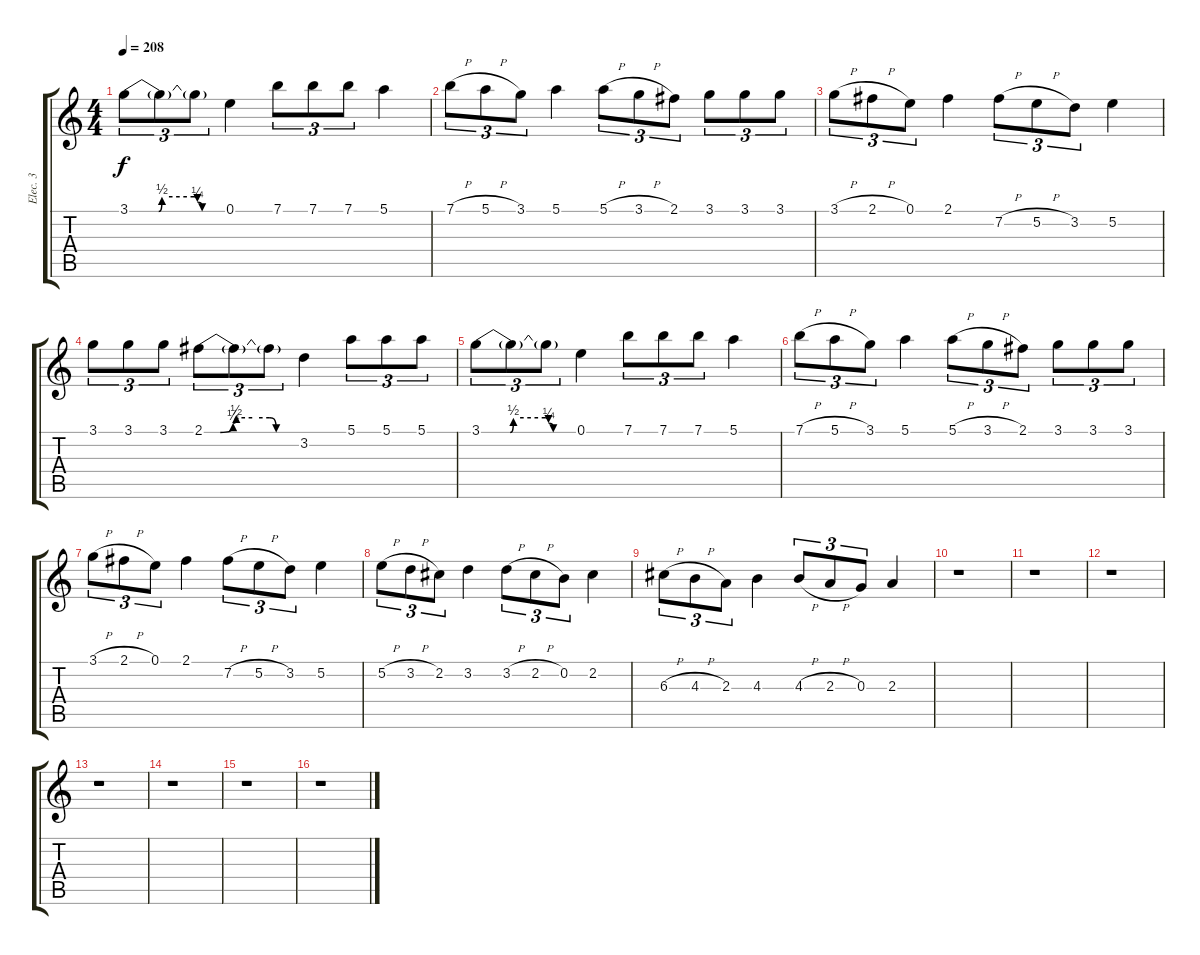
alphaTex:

\track ("Elec. 3" "Elec. 3") {instrument electricguitarclean}
\staff {score tabs}
\tuning (E4 B3 G3 D3 A2 E2) {hide}
\ts (4 4)
\tempo 208
\clef g2
\ks c
3.1{be (custom 0 0 18 0 20 2 40 2 42 1 45 0 60 0)}.8{tu (3 2) dy f} 3.1{t}.8{tu (3 2)} 3.1{t}.8{tu (3 2)} 0.1.4 7.1.8{tu (3 2)} 7.1.8{tu (3 2)} 7.1.8{tu (3 2)} 5.1.4 |
7.1{h}.8{tu (3 2)} 5.1{h}.8{tu (3 2)} 3.1.8{tu (3 2)} 5.1.4 5.1{h}.8{tu (3 2)} 3.1{h}.8{tu (3 2)} 2.1.8{tu (3 2)} 3.1.8{tu (3 2)} 3.1.8{tu (3 2)} 3.1.8{tu (3 2)} |
3.1{h}.8{tu (3 2)} 2.1{h}.8{tu (3 2)} 0.1.8{tu (3 2)} 2.1.4 7.2{h}.8{tu (3 2)} 5.2{h}.8{tu (3 2)} 3.2.8{tu (3 2)} 5.2.4 |
3.1.8{tu (3 2)} 3.1.8{tu (3 2)} 3.1.8{tu (3 2)} 2.1{be (custom 0 0 10 0 18 1 20 2 30 2 41 2 45 0 60 0)}.8{tu (3 2)} 2.1{t}.8{tu (3 2)} 2.1{t}.8{tu (3 2)} 3.2.4 5.1.8{tu (3 2)} 5.1.8{tu (3 2)} 5.1.8{tu (3 2)} |
3.1{be (custom 0 0 18 0 20 2 40 2 42 1 45 0 60 0)}.8{tu (3 2)} 3.1{t}.8{tu (3 2)} 3.1{t}.8{tu (3 2)} 0.1.4 7.1.8{tu (3 2)} 7.1.8{tu (3 2)} 7.1.8{tu (3 2)} 5.1.4 |
7.1{h}.8{tu (3 2)} 5.1{h}.8{tu (3 2)} 3.1.8{tu (3 2)} 5.1.4 5.1{h}.8{tu (3 2)} 3.1{h}.8{tu (3 2)} 2.1.8{tu (3 2)} 3.1.8{tu (3 2)} 3.1.8{tu (3 2)} 3.1.8{tu (3 2)} |
3.1{h}.8{tu (3 2)} 2.1{h}.8{tu (3 2)} 0.1.8{tu (3 2)} 2.1.4 7.2{h}.8{tu (3 2)} 5.2{h}.8{tu (3 2)} 3.2.8{tu (3 2)} 5.2.4 |
5.2{h}.8{tu (3 2)} 3.2{h}.8{tu (3 2)} 2.2.8{tu (3 2)} 3.2.4 3.2{h}.8{tu (3 2)} 2.2{h}.8{tu (3 2)} 0.2.8{tu (3 2)} 2.2.4 |
6.3{h}.8{tu (3 2)} 4.3{h}.8{tu (3 2)} 2.3.8{tu (3 2)} 4.3.4 4.3{h}.8{tu (3 2)} 2.3{h}.8{tu (3 2)} 0.3.8{tu (3 2)} 2.3.4 |
r.1 |
r.1 |
r.1 |
r.1 |
r.1 |
r.1 |
r.1
